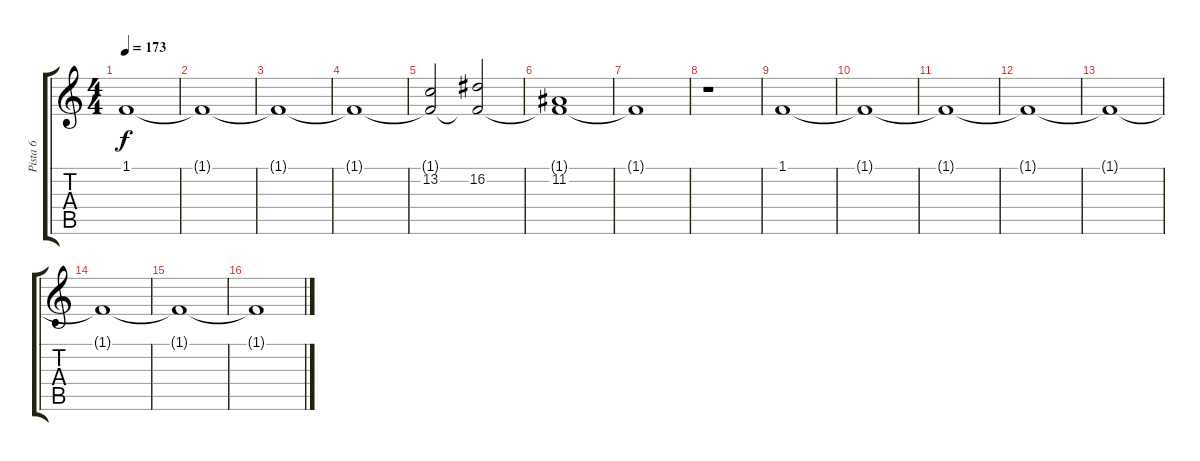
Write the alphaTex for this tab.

\track ("Pista 6" "Pista 6") {instrument stringensemble2}
\staff {score tabs}
\tuning (E4 B3 G3 D3 A2 E2) {hide}
\ts (4 4)
\tempo 173
\clef g2
\ks c
1.1{t}.1{dy f} |
1.1{t}.1 |
1.1{t}.1 |
1.1{t}.1 |
(1.1{t} 13.2).2 (1.1{t} 16.2).2 |
(1.1{t} 11.2).1 |
1.1{t}.1 |
r.1 |
1.1.1 |
1.1{t}.1 |
1.1{t}.1 |
1.1{t}.1 |
1.1{t}.1 |
1.1{t}.1 |
1.1{t}.1 |
1.1{t}.1
